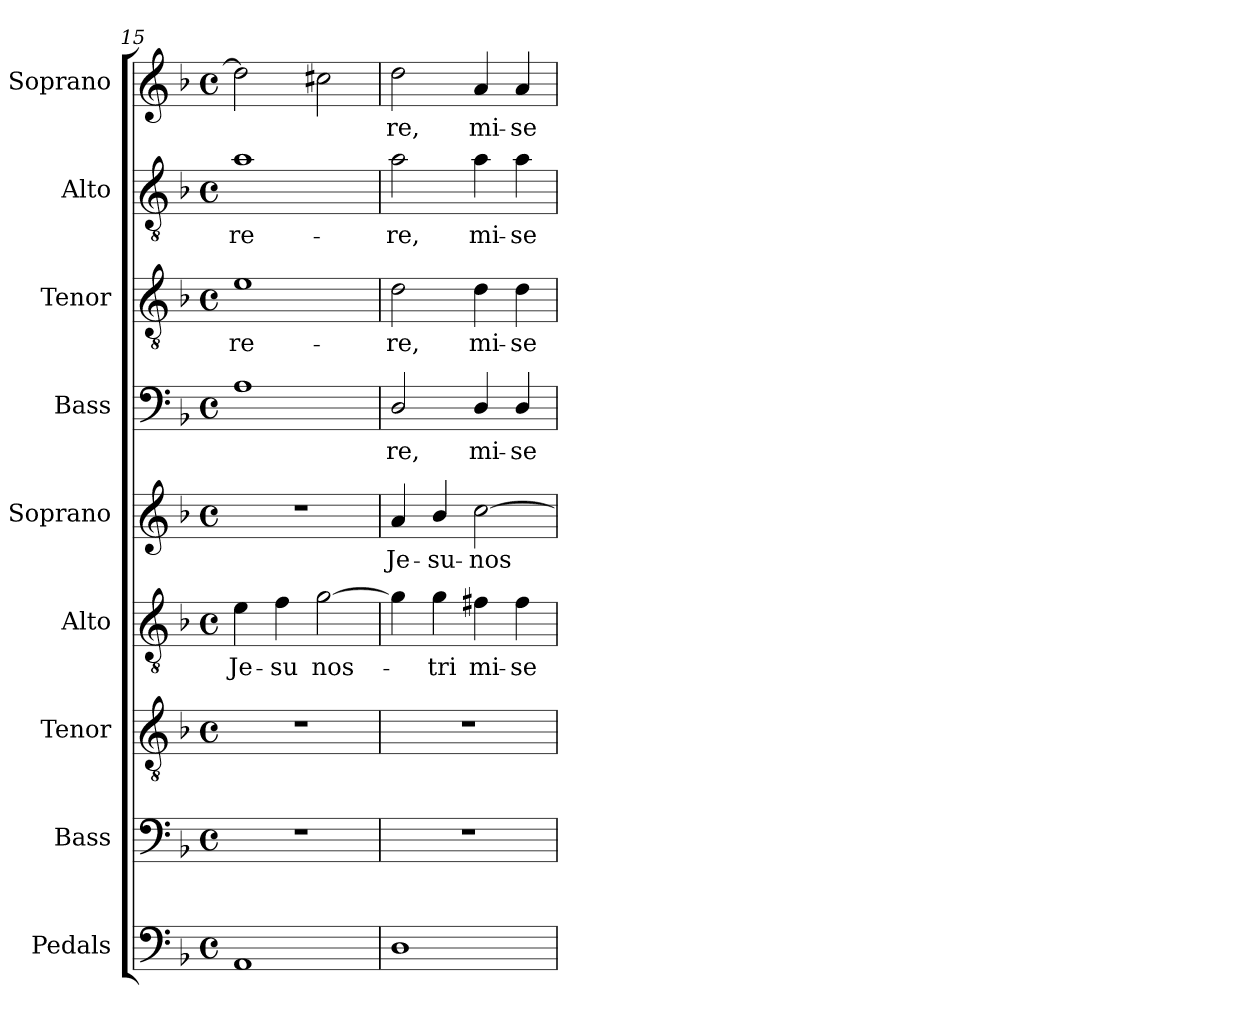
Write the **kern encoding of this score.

**kern	**kern	**kern	**kern	**text	**kern	**text	**kern	**text	**kern	**text	**kern	**text	**kern	**text
*part9	*part8	*part7	*part6	*part6	*part5	*part5	*part4	*part4	*part3	*part3	*part2	*part2	*part1	*part1
*staff9	*staff8	*staff7	*staff6	*staff6	*staff5	*staff5	*staff4	*staff4	*staff3	*staff3	*staff2	*staff2	*staff1	*staff1
*I"Pedals	*I"Bass	*I"Tenor	*I"Alto	*	*I"Soprano	*	*I"Bass	*	*I"Tenor	*	*I"Alto	*	*I"Soprano	*
*I'Ped.	*I'B.	*I'T.	*I'A.	*	*I'S.	*	*I'B.	*	*I'T.	*	*I'A.	*	*I'S.	*
!!LO:PB:g=z
*clefF4	*clefF4	*clefGv2	*clefGv2	*	*clefG2	*	*clefF4	*	*clefGv2	*	*clefGv2	*	*clefG2	*
*	*	*ITrd7c12	*ITrd7c12	*	*	*	*	*	*ITrd7c12	*	*ITrd7c12	*	*	*
*k[b-]	*k[b-]	*k[b-]	*k[b-]	*	*k[b-]	*	*k[b-]	*	*k[b-]	*	*k[b-]	*	*k[b-]	*
*F:	*F:	*F:	*F:	*	*F:	*	*F:	*	*F:	*	*F:	*	*F:	*
*M4/4	*M4/4	*M4/4	*M4/4	*	*M4/4	*	*M4/4	*	*M4/4	*	*M4/4	*	*M4/4	*
*met(c)	*met(c)	*met(c)	*met(c)	*	*met(c)	*	*met(c)	*	*met(c)	*	*met(c)	*	*met(c)	*
=15	=15	=15	=15	=15	=15	=15	=15	=15	=15	=15	=15	=15	=15	=15
!	!	!	!	!LO:LY:b:color=#000000	!	!	!	!	!	!	!	!	!	!
!	!	!	!	!	!	!	!	!	!	!LO:LY:b:color=#000000	!	!	!	!
!	!	!	!	!	!	!	!	!	!	!	!	!LO:LY:b:color=#000000	!	!
1AAi	1r	1r	4Ei\	Je-	1r	.	1Ai	.	1Ei	-re-	1Ai	-re-	2ddi\]	.
!	!	!	!	!LO:LY:b:color=#000000	!	!	!	!	!	!	!	!	!	!
.	.	.	4Fi\	-su	.	.	.	.	.	.	.	.	.	.
!	!	!	!	!LO:LY:b:color=#000000	!	!	!	!	!	!	!	!	!	!
.	.	.	[2Gi\	nos-	.	.	.	.	.	.	.	.	2cc#Xi\	.
=16	=16	=16	=16	=16	=16	=16	=16	=16	=16	=16	=16	=16	=16	=16
!	!	!	!	!	!	!LO:LY:b:color=#000000	!	!	!	!	!	!	!	!
!	!	!	!	!	!	!	!	!LO:LY:b:color=#000000	!	!	!	!	!	!
!	!	!	!	!	!	!	!	!	!	!LO:LY:b:color=#000000	!	!	!	!
!	!	!	!	!	!	!	!	!	!	!	!	!LO:LY:b:color=#000000	!	!
!	!	!	!	!	!	!	!	!	!	!	!	!	!	!LO:LY:b:color=#000000
1Di	1r	1r	4Gi\]	.	4ai/	Je-	2Di/	-re,	2Di\	-re,	2Ai\	-re,	2ddi\	-re,
!	!	!	!	!LO:LY:b:color=#000000	!	!	!	!	!	!	!	!	!	!
!	!	!	!	!	!	!LO:LY:b:color=#000000	!	!	!	!	!	!	!	!
.	.	.	4Gi\	-tri	4b-i/	-su-	.	.	.	.	.	.	.	.
!	!	!	!	!LO:LY:b:color=#000000	!	!	!	!	!	!	!	!	!	!
!	!	!	!	!	!	!LO:LY:b:color=#000000	!	!	!	!	!	!	!	!
!	!	!	!	!	!	!	!	!LO:LY:b:color=#000000	!	!	!	!	!	!
!	!	!	!	!	!	!	!	!	!	!LO:LY:b:color=#000000	!	!	!	!
!	!	!	!	!	!	!	!	!	!	!	!	!LO:LY:b:color=#000000	!	!
!	!	!	!	!	!	!	!	!	!	!	!	!	!	!LO:LY:b:color=#000000
.	.	.	4F#Xi\	mi-	[2cci\	-nos-	4Di/	mi-	4Di\	mi-	4Ai\	mi-	4ai/	mi-
!	!	!	!	!LO:LY:b:color=#000000	!	!	!	!	!	!	!	!	!	!
!	!	!	!	!	!	!	!	!LO:LY:b:color=#000000	!	!	!	!	!	!
!	!	!	!	!	!	!	!	!	!	!LO:LY:b:color=#000000	!	!	!	!
!	!	!	!	!	!	!	!	!	!	!	!	!LO:LY:b:color=#000000	!	!
!	!	!	!	!	!	!	!	!	!	!	!	!	!	!LO:LY:b:color=#000000
.	.	.	4F#i\	-se-	.	.	4Di/	-se-	4Di\	-se-	4Ai\	-se-	4ai/	-se-
=	=	=	=	=	=	=	=	=	=	=	=	=	=	=
*-	*-	*-	*-	*-	*-	*-	*-	*-	*-	*-	*-	*-	*-	*-
